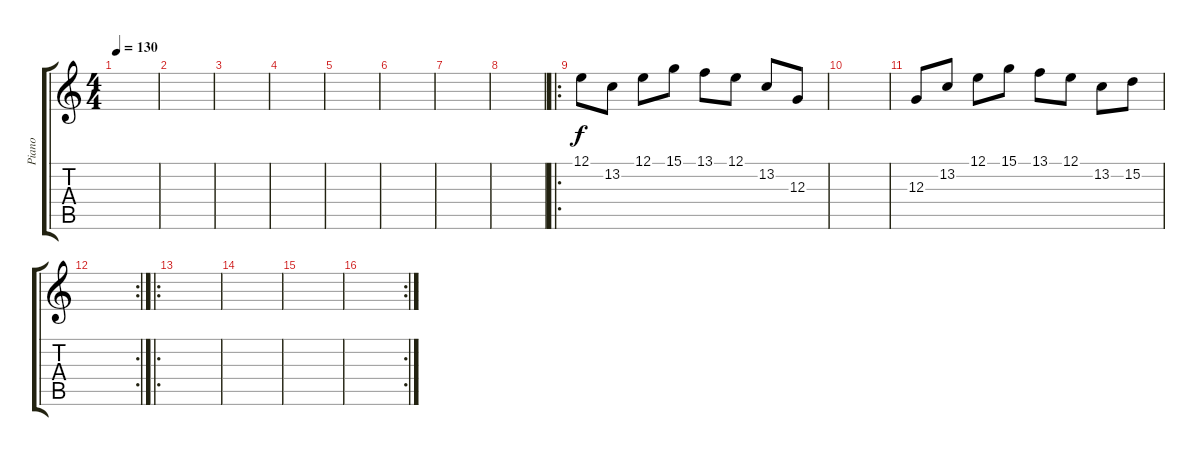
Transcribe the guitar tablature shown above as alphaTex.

\track ("Piano" "Piano") {instrument acousticgrandpiano}
\staff {score tabs}
\tuning (E4 B3 G3 D3 A2 E2) {hide}
\ts (4 4)
\tempo 130
\clef g2
\ks c
|
|
|
|
|
|
|
|
\ro
12.1.8 13.2.8 12.1.8 15.1.8 13.1.8 12.1.8 13.2.8 12.3.8 |
|
12.3.8 13.2.8 12.1.8 15.1.8 13.1.8 12.1.8 13.2.8 15.2.8 |
\rc 2
|
\ro
|
|
|
\rc 2
